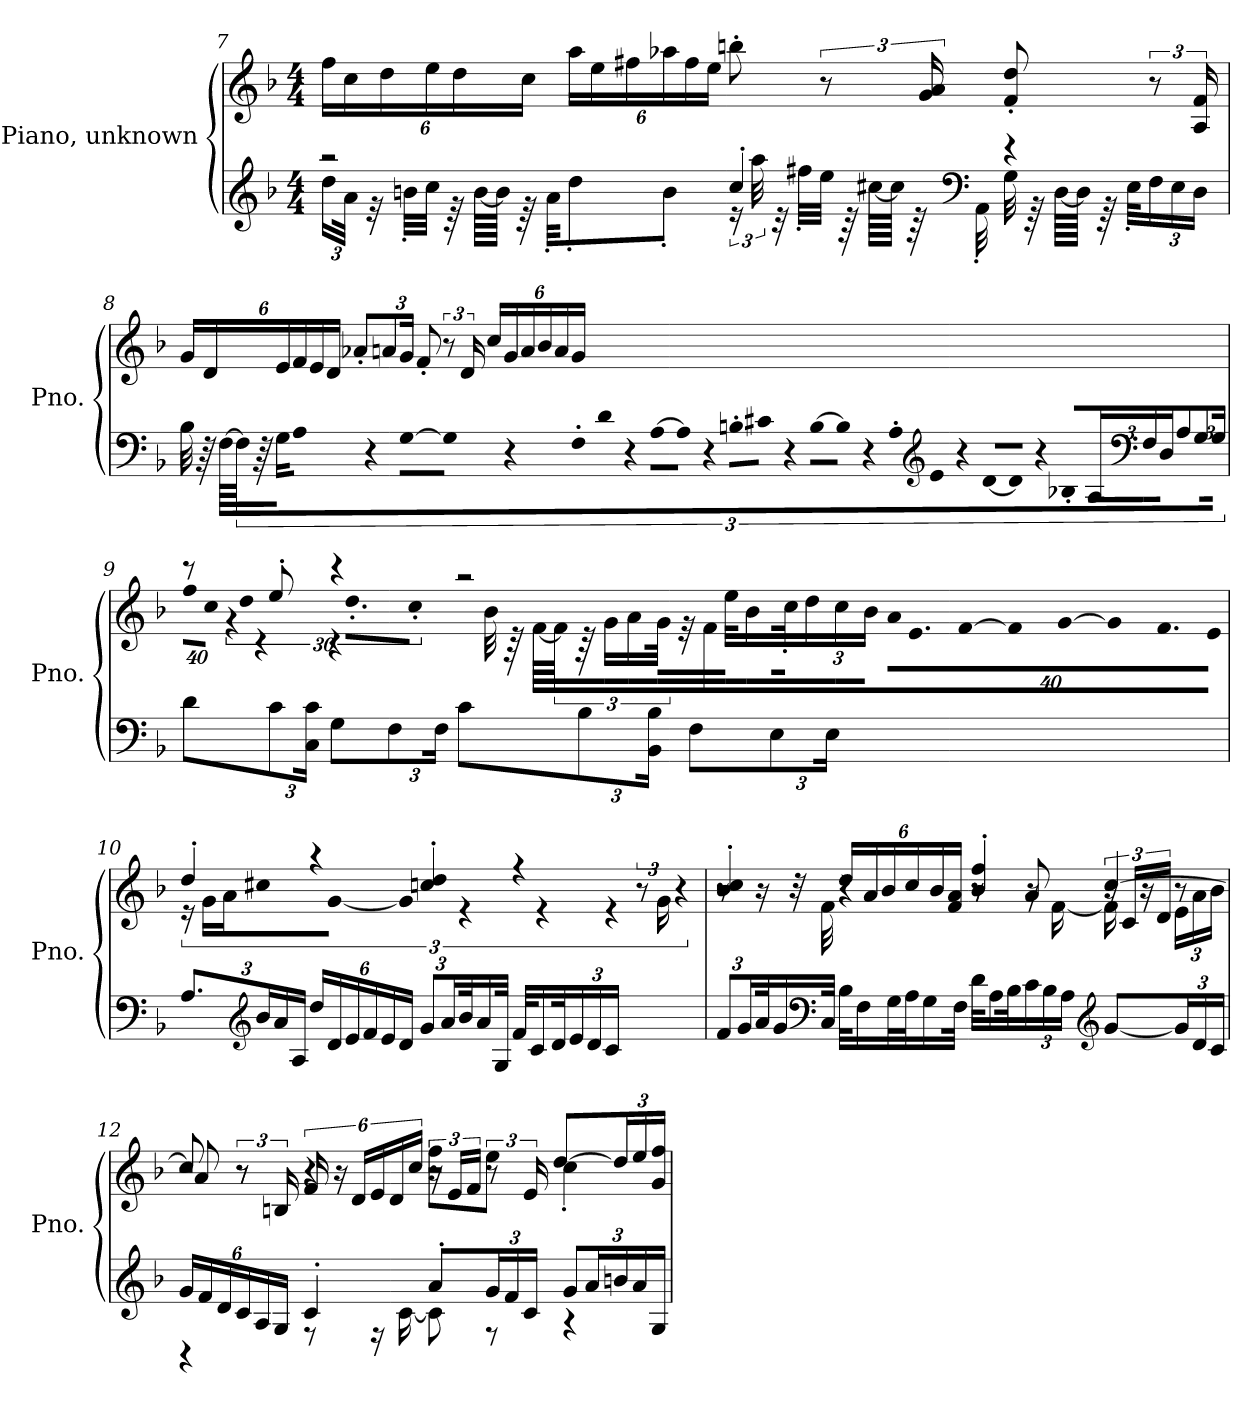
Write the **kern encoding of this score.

**kern	**kern
*part1	*part1
*staff2	*staff1
*I"Piano, unknown	*
*I'Pno.	*
!!LO:PB:g=z
*clefG2	*clefG2
*k[b-]	*k[b-]
*M4/4	*M4/4
=7	=7
*^	*
*	*Xbrackettup	*Xbrackettup
2r	24dd\LL	24ff\LL
.	48a\JJk	24cc\
.	32r	.
.	.	24dd\
.	32bn'\LLL	.
.	32cc\JJJ	24ee\
.	64r	.
.	.	24dd\
.	[64b\LLLL	.
.	64b\JJJJ]	.
.	64r	.
.	.	24cc\JJ
.	32a'\KKL	.
.	8dd'\	24aa\LL
.	.	24ee\
.	.	24ff#X\
.	8b'\J	24aa-X\
.	.	24ff#\
.	.	24ee\JJ
*	*brackettup	*
4cc'/	24r	8bbn'\
.	48aa\	.
.	32r	.
.	32ff#X'\LLL	.
*	*	*brackettup
.	32ee\JJJ	12r
.	64r	.
.	[64cc#X\LLLL	.
.	64cc#\JJJJ]	.
.	64r	.
.	.	24g/ 24a/
*clefF4	*	*
.	32AA'\	.
4r	32G\	8f/' 8dd/'
.	64r	.
.	[64D\LLLL	.
.	64D\JJJJ]	.
.	64r	.
.	32E'\KLL	.
*	*Xbrackettup	*
.	24F\	12r
.	24E\	.
.	24D\JJ	24A/ 24f/
*v	*v	*
!!LO:LB:g=z
=8	=8
*	*Xbrackettup
32B-\	24g/LL
64r	.
.	24d/
[64F\LLLL	.
*brackettup	*
96F\JJJJ]	.
96r	.
24G\LL	24e/
32A\JJk	24f/
64r	.
.	24e/
[64G\LLLL	.
64G\JJJJ]	.
64r	.
.	24d/JJ
32F'\	.
32d\	8a-X'/L
64r	.
[64A\LLLL	.
64A\JJJJ]	.
64r	.
32Bn'\LLL	.
32c#X\JJJ	12an/
64r	.
[64B\LLLL	.
64B\JJJJ]	.
64r	.
.	24g/Jk
32A'\	.
*clefG2	*
32e/	8f'/
64r	.
[64d/LLLL	.
64d/JJJJ]	.
64r	.
32B-X'/KLL	.
*Xbrackettup	*brackettup
24A/	12r
*clefF4	*
24F/	.
24D/J	24d/
*	*Xbrackettup
8A/	24cc/LL
.	24g/
.	24a/
12G/	24b-/
.	24a/
24G/Jk	24g/JJ
!!LO:LB:g=z
=9	=9
*	*^
*	*	*brackettup
!	!	!LO:N:vis=32
8d\L	8r	640%23ff\LLL
!	!	!LO:N:vis=32
.	.	640%23cc\JJJ
!	!	!LO:N:vis=64
.	.	960%17r
!	!	!LO:N:vis=64
.	.	960%17dd\
!	!	!LO:N:vis=32
.	.	640%23r
12c\	8ee'/	.
!	!	!LO:N:vis=64
.	.	960%17r
!	!	!LO:N:vis=32.
.	.	1920%103dd'\LLL
24C\ 24c\Jk	.	.
!	!	!LO:N:vis=32
.	.	640%23cc'\JJJ
8G\L	4r	.
.	.	32b-\
.	.	64r
.	.	[64f\LLLL
.	.	96f\JJJJ]
.	.	96r
.	.	24g\LL
12F\	.	.
*	*	*Xbrackettup
.	.	24a\
.	.	48g\JJk
.	.	32r
24F\Jk	.	.
.	.	32f\
8c\L	2r	.
.	.	32ee\KLL
.	.	16b-\
.	.	32cc'\K
12B-\	.	.
.	.	24dd\
.	.	24cc\
24BB-\ 24B-\Jk	.	.
.	.	24b-\JJ
8F\L	.	.
!	!	!LO:N:vis=32
.	.	640%23a\LLL
!	!	!LO:N:vis=32.
.	.	1920%103e\
!	!	!LO:N:vis=64
.	.	[960%17f\L
!	!	!LO:N:vis=64
.	.	960%17f\]
12E\	.	.
!	!	!LO:N:vis=64
.	.	[960%17g\
!	!	!LO:N:vis=64
.	.	960%17g\J]
!	!	!LO:N:vis=32.
.	.	1920%103f\
24E\Jk	.	.
!	!	!LO:N:vis=32
.	.	640%23e\JJJ
1920ryy	1920ryy	.
!!LO:LB:g=z	!!
=10	=10	=10
*	*	*brackettup
12.A/L	4dd'/	24r
.	.	24g\LL
.	.	24a\
*clefG2	*	*
24b-/L	.	16cc#X\
24a/	.	.
.	.	[16g\JJ
24A/JJ	.	.
24dd/LL	4r	16g\]
24d/	.	.
.	.	16r
24e/	.	.
24f/	.	8r
24e/	.	.
24d/JJ	.	.
12g/L	4ccn/' 4dd/'	8r
24a/L	.	.
32b-/K	.	12r
16a/	.	.
.	.	24g\
32G/JJk	.	.
32f/KLL	4r	4r
16c/	.	.
32d/K	.	.
24e/	.	.
24d/	.	.
24c/JJ	.	.
!!LO:LB:g=z
=11	=11	=11
*	*	*^
12f/L	2r	8r	4b-/' 4cc/'
24g/L	.	.	.
32a/K	.	16r	.
16g/	.	.	.
.	.	32r	.
*clefF4	*	*	*
32C/JJk	.	32f\	.
*	*	*	*Xbrackettup
32B-\KLL	.	4r	24dd/LL
16F\	.	.	.
.	.	.	24a/
.	.	.	24b-/
32G\L	.	.	.
32A\J	.	.	24cc/
16G\	.	.	.
.	.	.	24b-/
.	.	.	24f/ 24a/JJ
32F\JJk	.	.	.
32d\KLL	8r	8r	4b-/' 4ff/'
16A\	.	.	.
32B-\K	.	.	.
24c\	8a/	16r	.
24B-\	.	.	.
.	.	[16f\	.
24A\JJ	.	.	.
*clefG2	*	*	*
*	*	*	*brackettup
[8g/L	[4cc/	16f\]	24r
.	.	.	24c/LL
.	.	16r	.
.	.	.	24d/JJ
*	*	*Xbrackettup	*
24g/L]	.	24e\LL	8r
24d/	.	24a\	.
24c/JJ	.	24b-\JJ	.
!!LO:LB:g=z	!!	!!
=12	=12	=12	=12
*^	*	*	*
24g/LL	4r	8cc/]	2r	8a/
24f/	.	.	.	.
24d/	.	.	.	.
*	*	*	*	*brackettup
24c/	.	8r	.	12r
24A/	.	.	.	.
24G/JJ	.	.	.	24Bn/
4c'/	8r	4r	.	24f/
.	.	.	.	24r
.	.	.	.	24d/LL
*	*	*	*	*Xbrackettup
.	16r	.	.	24e/
.	.	.	.	24d/
.	[16c\	.	.	.
.	.	.	.	24cc/JJ
*	*	*	*	*brackettup
8a'/L	8c\]	2r	8ff\L	24r
.	.	.	.	24e/LL
.	.	.	.	24f/JJ
24g/L	8r	.	8ee\J	12r
24f/	.	.	.	.
24c/JJ	.	.	.	24e/
12g/L	4r	.	4cc'\	[8dd/L
24a/L	.	.	.	.
*	*	*	*	*Xbrackettup
24bn/	.	.	.	24dd/L]
24a/	.	.	.	24ee/
24G/JJ	.	.	.	24g/ 24ff/JJ
*v	*v	*	*	*
*	*v	*v	*v
=	=
*-	*-
